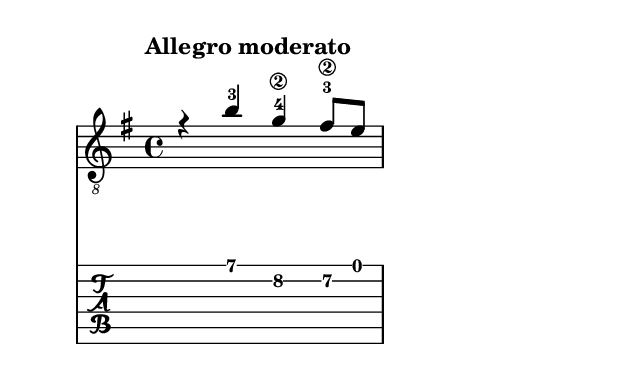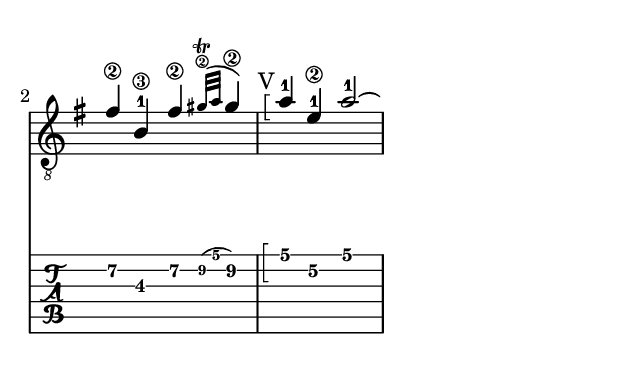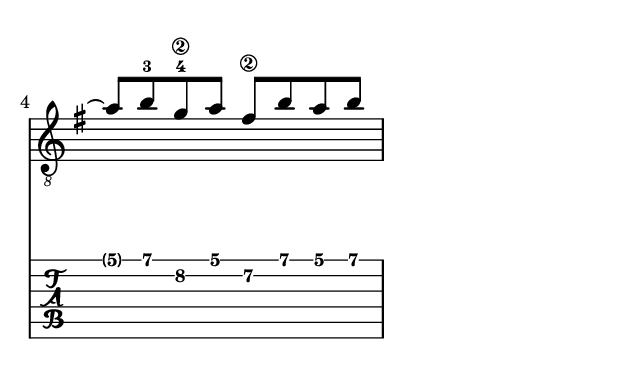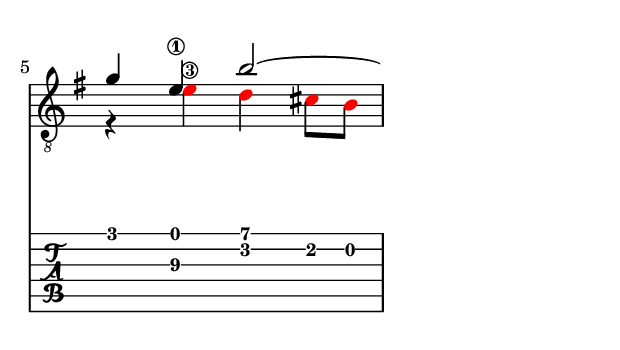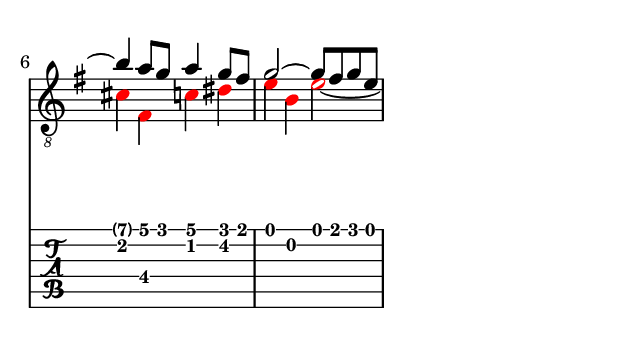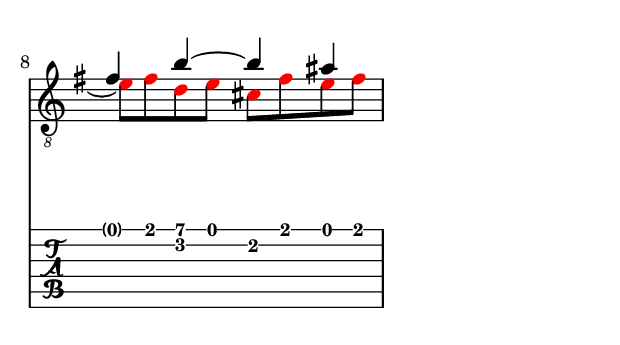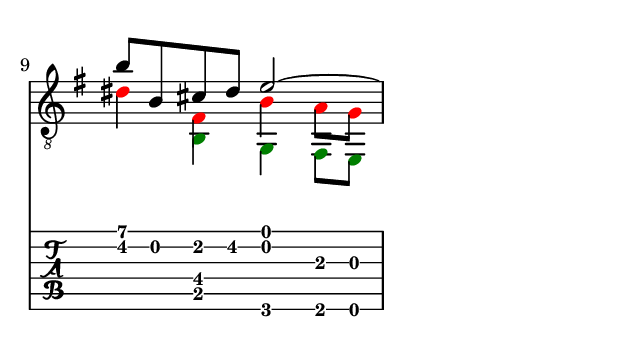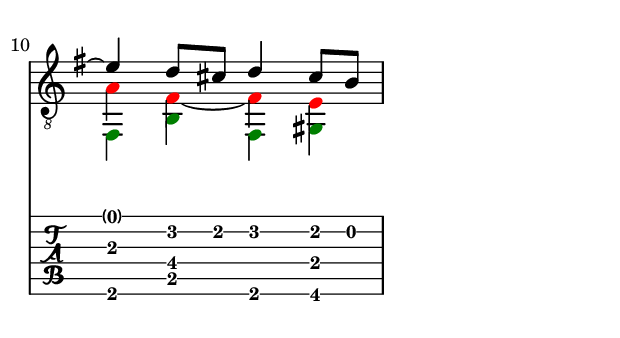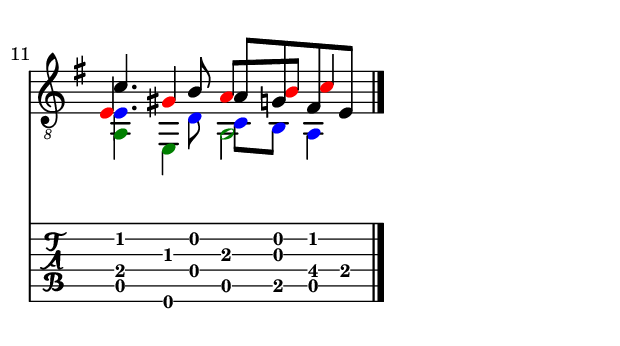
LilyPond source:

\version "2.24.0"
\language "italiano"

#(set-default-paper-size "a6")

\paper {
  top-margin = 60
  right-margin = 40
  max-systems-per-page = 1
  print-page-number = false
}

barre = #(define-music-function (parser location grow) (number?)
#{
  \override Arpeggio.stencil = #ly:arpeggio::brew-chord-bracket
  \once \override Arpeggio.positions  = #(lambda (grob)
    (let ((iv (ly:arpeggio::calc-positions grob))
          (grow-hi (max 0 (/ grow 2)))
          (grow-lo (min 0 (/ grow 2))))
      (cons (+ (car iv) grow-lo) (+ (cdr iv) grow-hi))))
  $(make-music 'EventChord 'elements (list (make-music 'ArpeggioEvent)))
#})

violinoA = \relative do' {
    \voiceOne
    \key mi \minor
    %1
    r4                 si'-3                sol\2-4               fad8\2-3    mi       |
    \break
    %2
    fad4\2             si,\3-1              fad'\2                \grace sold32\2 \trill (\grace la sold4\2) |
    %3
    \barre #-2
    ^ \markup { \hspace #-2 "V"}
    la4-1                 mi\2-1                 la2~-1                                   |
    \break
    %4
    la8      si-3        sol\2-4      la        fad\2        si       la        si       |
    \break
    %5
    sol4               mi\1                 si'2~                                  |
    %6
    si4                la8        sol       la4                 sol8      fad      |
    %7
    sol2~                                   sol8       fad      sol       mi       |
    %8
    fad4               si~                  si                  lad                |
    \break
    %9
    si8      si,       dod        red       mi2~                                   |
    %10
    mi4                re8        dod       re4                 dod8      si       |
    %11
    do4.                          si8       
    \once \override NoteColumn.force-hshift = #1
    la         sol      fad       mi       |
}

violinoB = \relative do' {
    \voiceTwo
    \override NoteHead.color = #red
    \key mi \minor
    %1
    s1                                                                             |
    %2
    s1                                                                             |
    %3
    s1                                                                             |
    %4
    s1                                                                             |
    %5
    r4                 
    \once \override NoteColumn.force-hshift = #1
    mi4\3                re                  dod8      si       |
    %6
    dod4               fad,                 do'                 red                |
    %7
    mi                 si                   mi2~                                   |
    %8
    mi8      fad       re         mi        dod        fad      mi        fad      |
    %9
    red4               fad,                 si                  la8       sol      |
    %10
    la4                fad4~                fad                 mi                 |
    %11
    \stemUp
    \once \override NoteColumn.force-hshift = #-1
    mi                 sold                 la8
    \once \override NoteColumn.force-hshift = #1
    si       
    \once \override NoteColumn.force-hshift = #1
    do4                |
}

bassi = \relative do {
    \voiceFour
    \override NoteHead.color = #darkgreen
    \shiftOff
    \key mi \minor
    \stemDown
    %1
    s1                                                                             |
    %2
    s1                                                                             |
    %3
    s1                                                                             |
    %4
    s1                                                                             |
    %5
    s1                                                                             |
    %6
    s1                                                                             |
    %7
    s1                                                                             |
    %8
    s1                                                                             |
    %9
    s4                si                     sol                fad8       mi      |
    %10
    fad4              si                     fad                sold               |
    %11
    la                mi                     la2~                                  |
}

viola = \relative do {
    \voiceThree
    \override NoteHead.color = #blue
    \shiftOff
    \key mi \minor
    \stemDown
    %1
    s1                                                                             |
    %2
    s1                                                                             |
    %3
    s1                                                                             |
    %4
    s1                                                                             |
    %5
    s1                                                                             |
    %6
    s1                                                                             |
    %7
    s1                                                                             |
    %8
    s1                                                                             |
    %9
    s1                                                                             |
    %10
    s1                                                                             |
    %11
    mi4.                          re8         
    \once \override NoteColumn.force-hshift = #1
    do
    si       la4              |
}

allegro_moderato = {
  <<
  \violinoA
  \new Voice \violinoB
  \new Voice \viola
  \new Voice \bassi
  >>
}

\book {
  \header {
    title = ""
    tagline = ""
  }
  \score {
    <<
      \new Staff = "main" \with {
        \clef "treble_8"
        \consists Merge_rests_engraver
      } \relative {
        \tempo \markup "Allegro moderato"
        \allegro_moderato
        \bar "|."
      }
      \new TabStaff \relative {
      <<
        \new TabVoice = "one" \violinoA
        \new TabVoice = "two" \violinoB
        \new TabVoice = "three" \viola
        \new TabVoice = "four" \bassi
      >>
      }
    >>
  }
}